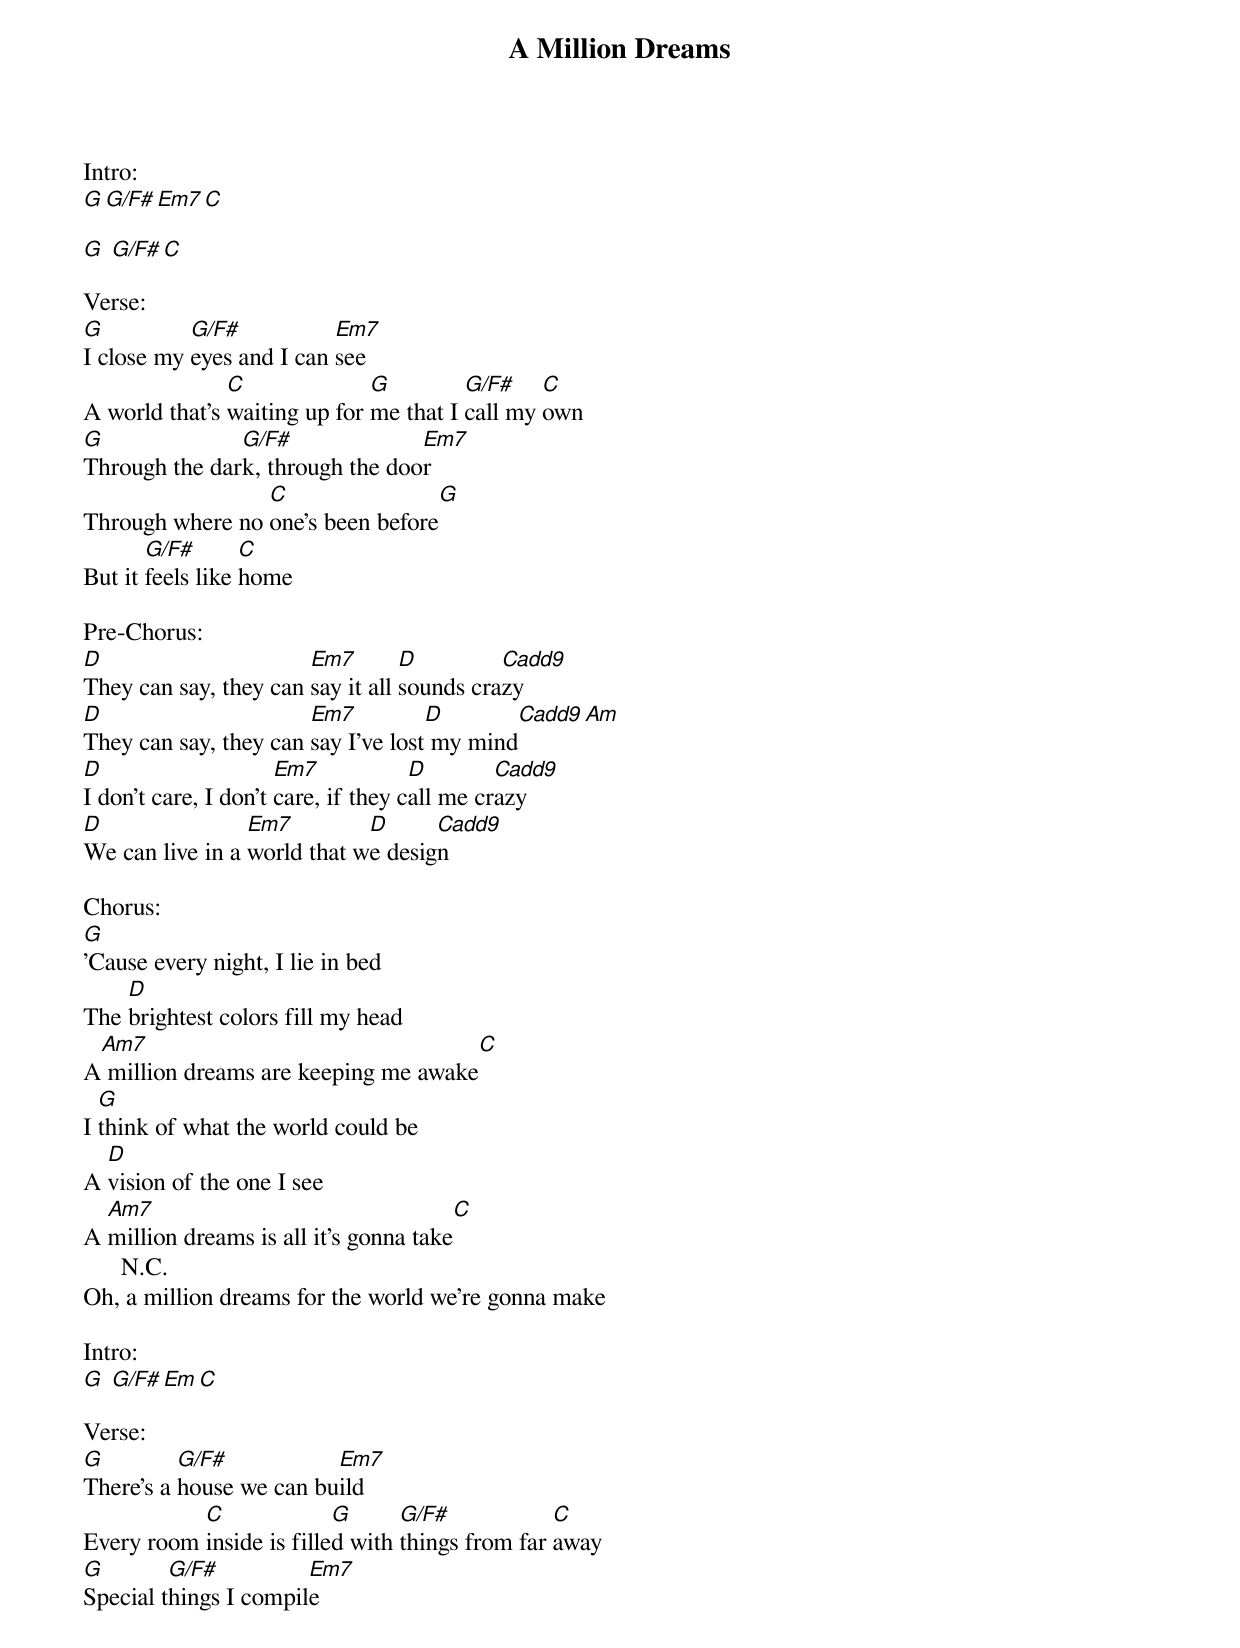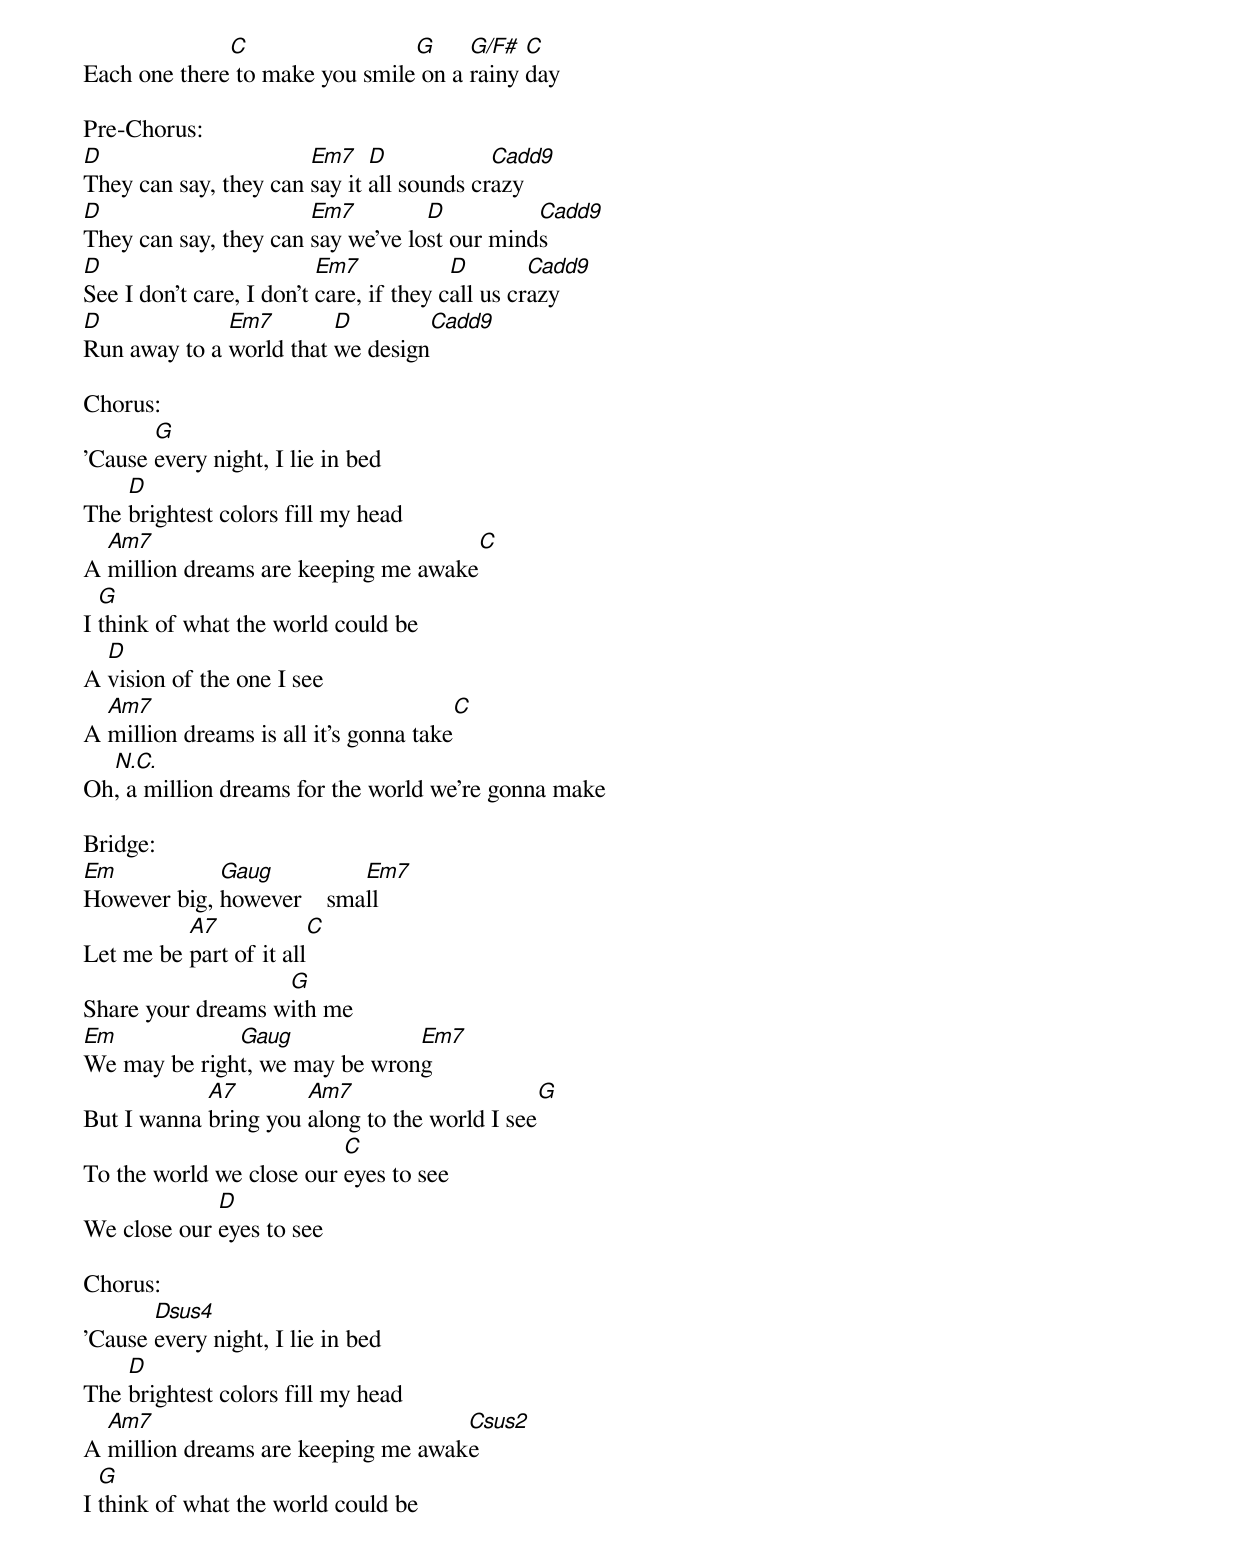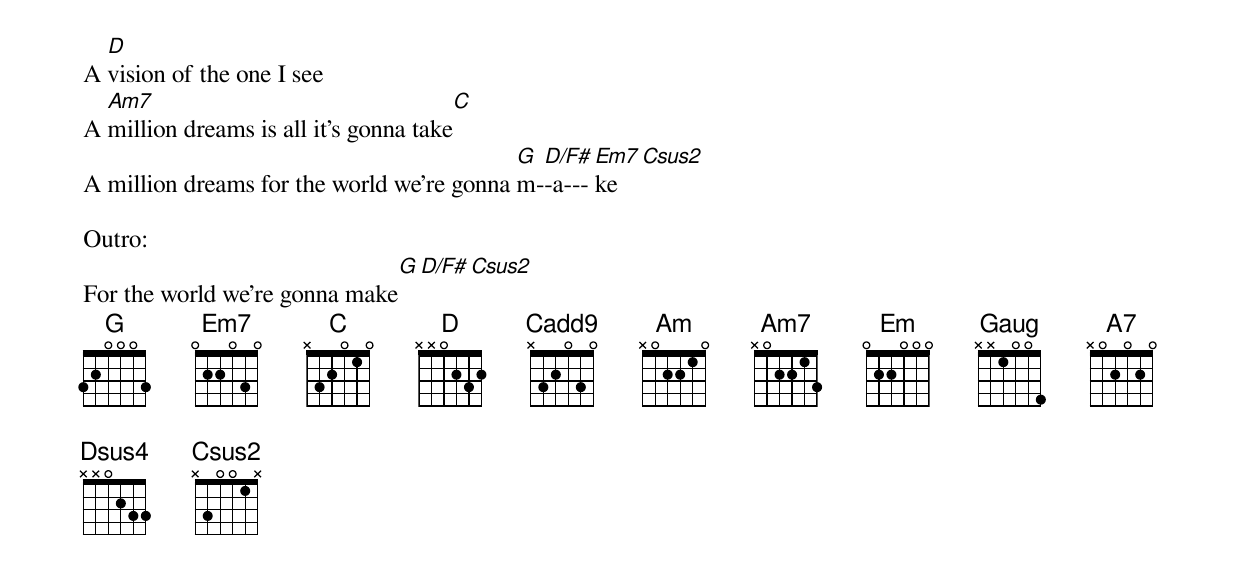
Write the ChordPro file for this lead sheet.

{title:A Million Dreams}
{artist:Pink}
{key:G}
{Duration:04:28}
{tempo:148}

Intro:
[G][G/F#][Em7][C]

[G] [G/F#][C]

Verse:
[G]I close my [G/F#]eyes and I can [Em7]see
A world that's [C]waiting up for [G]me that I [G/F#]call my [C]own
[G]Through the dar[G/F#]k, through the doo[Em7]r
Through where no [C]one's been before[G]
But it [G/F#]feels like [C]home

Pre-Chorus:
[D]They can say, they can [Em7]say it all [D]sounds cra[Cadd9]zy
[D]They can say, they can [Em7]say I've lost[D] my mind[Cadd9][Am]
[D]I don't care, I don't [Em7]care, if they c[D]all me cr[Cadd9]azy
[D]We can live in a [Em7]world that w[D]e desig[Cadd9]n

Chorus:
[G]'Cause every night, I lie in bed
The [D]brightest colors fill my head
A[Am7] million dreams are keeping me awake[C]
I [G]think of what the world could be
A [D]vision of the one I see
A [Am7]million dreams is all it's gonna take[C]
      N.C.
Oh, a million dreams for the world we're gonna make

Intro:
[G] [G/F#][Em][C]

Verse:
[G]There's a [G/F#]house we can bu[Em7]ild
Every room [C]inside is fille[G]d with [G/F#]things from far [C]away
[G]Special t[G/F#]hings I compil[Em7]e
Each one there[C] to make you smile[G] on a [G/F#]rainy [C]day

Pre-Chorus:
[D]They can say, they can [Em7]say it [D]all sounds cr[Cadd9]azy
[D]They can say, they can [Em7]say we've lo[D]st our mind[Cadd9]s
[D]See I don't care, I don't [Em7]care, if they c[D]all us cr[Cadd9]azy
[D]Run away to a [Em7]world that [D]we design[Cadd9]

Chorus:
'Cause [G]every night, I lie in bed
The [D]brightest colors fill my head
A [Am7]million dreams are keeping me awake[C]
I [G]think of what the world could be
A [D]vision of the one I see
A [Am7]million dreams is all it's gonna take[C]
     [N.C.]
Oh, a million dreams for the world we're gonna make

Bridge:
[Em]However big, [Gaug]however    sma[Em7]ll
Let me be [A7]part of it all[C]
Share your dreams w[G]ith me
[Em]We may be righ[Gaug]t, we may be wron[Em7]g
But I wanna [A7]bring you [Am7]along to the world I see[G]
To the world we close our [C]eyes to see
We close our [D]eyes to see

Chorus:
'Cause [Dsus4]every night, I lie in bed
The [D]brightest colors fill my head
A [Am7]million dreams are keeping me awak[Csus2]e
I [G]think of what the world could be
A [D]vision of the one I see
A [Am7]million dreams is all it's gonna take[C]
A million dreams for the world we're gonna [G]m-[D/F#]-a---[Em7]ke[Csus2]

Outro:
For the world we're gonna make[G][D/F#][Csus2]
